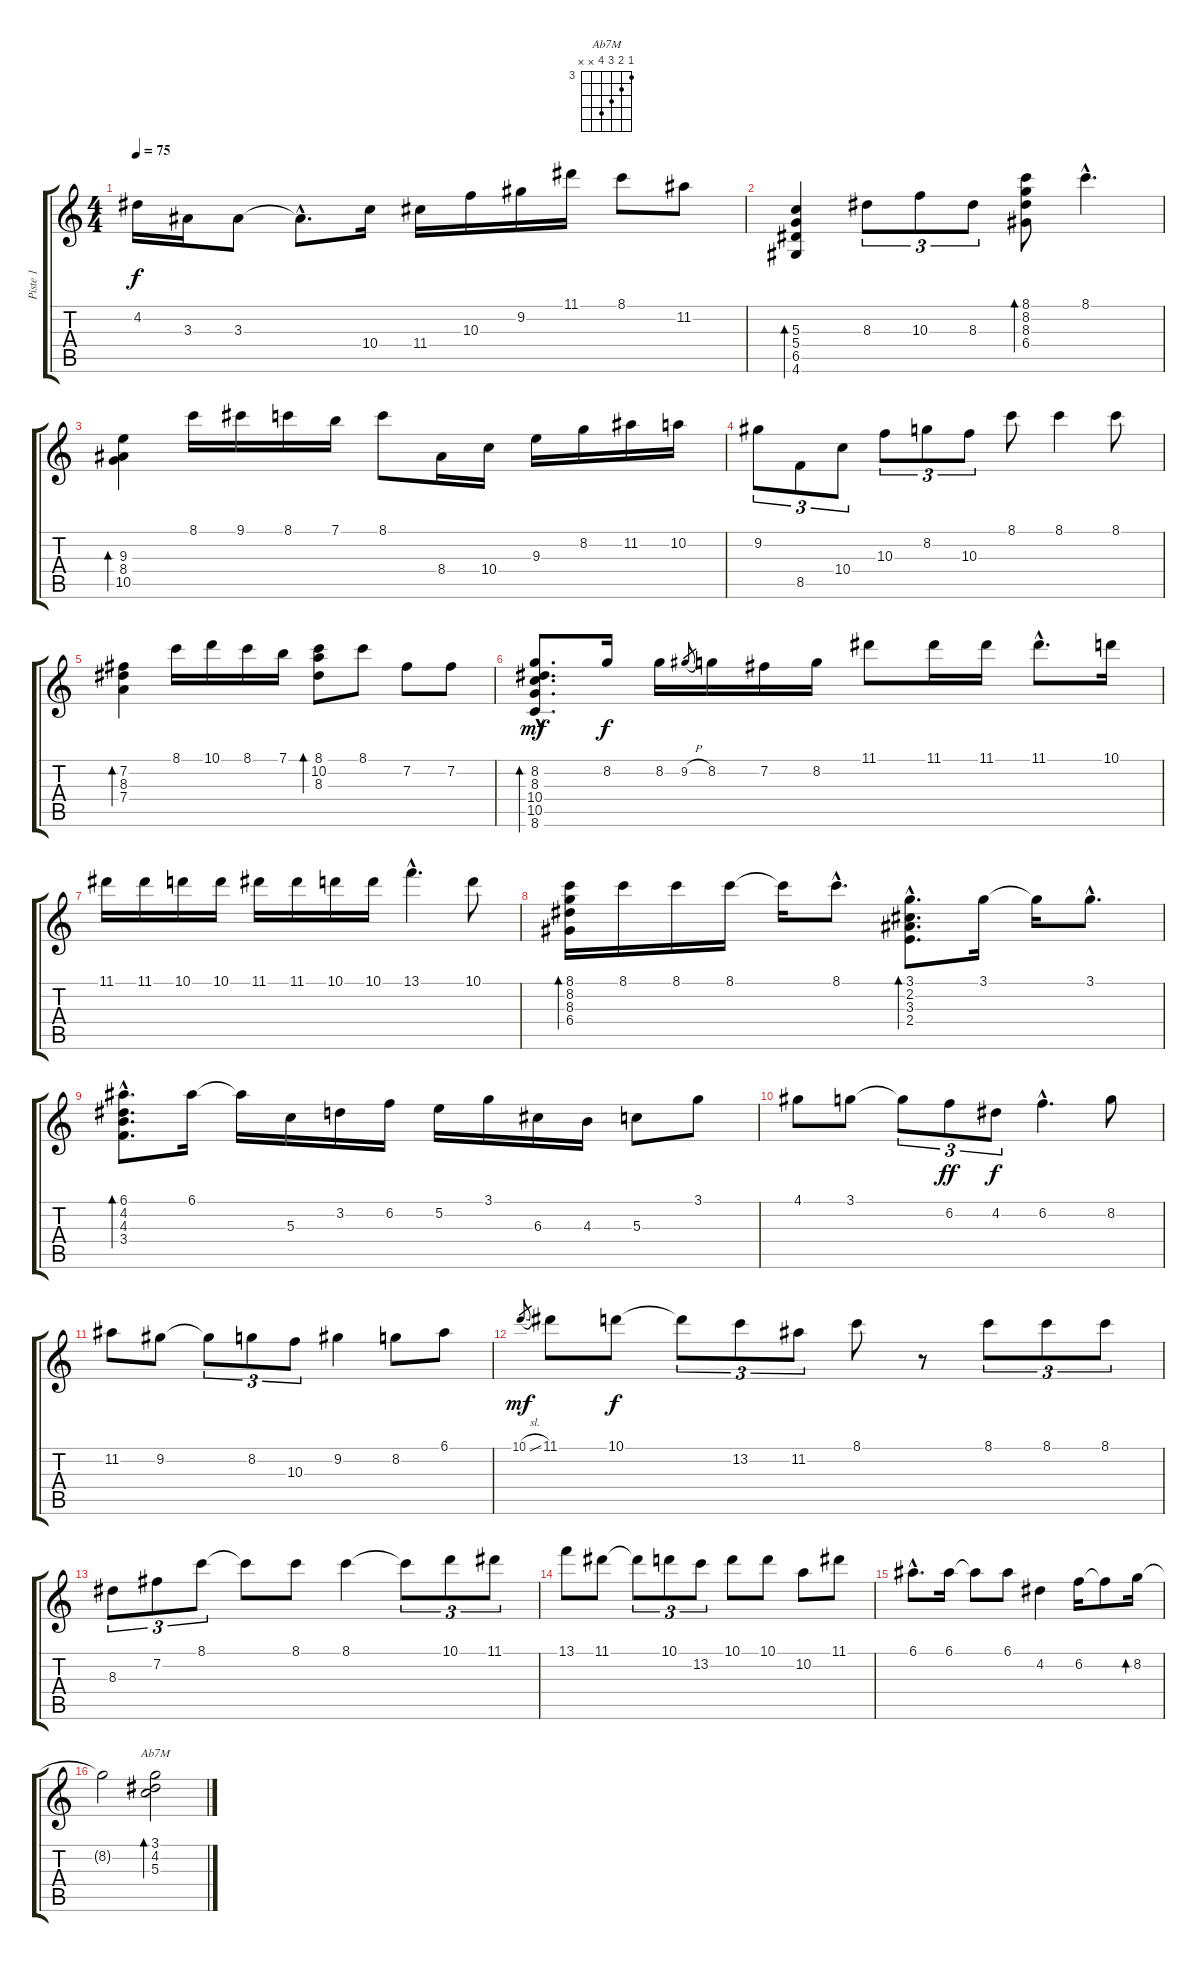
\track ("Piste 1" "Piste 1") {instrument electricguitarjazz}
\staff {score tabs}
\tuning (E4 B3 G3 D3 A2 E2) {hide}
\chord ("Ab7M" 3 4 5 6 x x) {firstfret 3}
\ts (4 4)
\tempo 75
\clef g2
\ks c
4.2.16{dy f} 3.3.16 3.3.8 3.3{hac t}.8{d} 10.4.16 11.4.16 10.3.16 9.2.16 11.1.16 8.1.8 11.2.8 |
(5.3 5.4 6.5 4.6).4{bd 60} 8.3.8{tu (3 2)} 10.3.8{tu (3 2)} 8.3.8{tu (3 2)} (8.1 8.2 8.3 6.4).8{bd 60} 8.1{hac}.4{d} |
(9.3 8.4 10.5).4{bd 60} 8.1.16 9.1.16 8.1.16 7.1.16 8.1.8 8.4.16 10.4.16 9.3.16 8.2.16 11.2.16 10.2.16 |
9.2.8{tu (3 2)} 8.5.8{tu (3 2)} 10.4.8{tu (3 2)} 10.3.8{tu (3 2)} 8.2.8{tu (3 2)} 10.3.8{tu (3 2)} 8.1.8 8.1.4 8.1.8 |
(7.2 8.3 7.4).4{bd 60} 8.1.16 10.1.16 8.1.16 7.1.16 (8.1 10.2 8.3).8{bd 30} 8.1.8 7.2.8 7.2.8 |
(8.2{hac} 8.3{hac} 10.4{hac} 10.5{hac} 8.6{hac}).8{d bd 60 dy mf} 8.2.16{dy f} 8.2.16 9.2{h}.8{gr} 8.2.16 7.2.16 8.2.16 11.1.8 11.1.16 11.1.16 11.1{hac}.8{d} 10.1.16 |
11.1.16 11.1.16 10.1.16 10.1.16 11.1.16 11.1.16 10.1.16 10.1.16 13.1{hac}.4{d} 10.1.8 |
(8.1 8.2 8.3 6.4).16{bd 60} 8.1.16 8.1.16 8.1.16 8.1{t}.16 8.1{hac}.8{d} (3.1{hac} 2.2{hac} 3.3{hac} 2.4{hac}).8{d bd 60} 3.1.16 3.1{t}.16 3.1{hac}.8{d} |
(6.1{hac} 4.2{hac} 4.3{hac} 3.4{hac}).8{d bd 30} 6.1.16 6.1{t}.16 5.3.16 3.2.16 6.2.16 5.2.16 3.1.16 6.3.16 4.3.16 5.3.8 3.1.8{volume 14} |
4.1.8 3.1.8 3.1{t}.8{tu (3 2)} 6.2.8{tu (3 2) dy ff} 4.2.8{tu (3 2) dy f} 6.2{hac}.4{d} 8.2.8 |
11.2.8 9.2.8 9.2{t}.8{tu (3 2)} 8.2.8{tu (3 2)} 10.3.8{tu (3 2)} 9.2.4 8.2.8 6.1.8 |
10.1{sl}.8{gr dy mf} 11.1.8 10.1.8{dy f} 10.1{t}.8{tu (3 2)} 13.2.8{tu (3 2)} 11.2.8{tu (3 2)} 8.1.8 r.8 8.1.8{tu (3 2)} 8.1.8{tu (3 2)} 8.1.8{tu (3 2)} |
8.3.8{tu (3 2)} 7.2.8{tu (3 2)} 8.1.8{tu (3 2)} 8.1{t}.8 8.1.8 8.1.4 8.1{t}.8{tu (3 2)} 10.1.8{tu (3 2)} 11.1.8{tu (3 2)} |
13.1.8 11.1.8 11.1{t}.8{tu (3 2)} 10.1.8{tu (3 2)} 13.2.8{tu (3 2)} 10.1.8 10.1.8 10.2.8 11.1.8 |
6.1{hac}.8{d} 6.1.16 6.1{t}.8 6.1.8 4.2.4 6.2.16 6.2{t}.8 8.2.16{bd 480} |
8.2{t}.2 (3.1 4.2 5.3).2{bd 60 ch "Ab7M" volume 13 balance 8}
